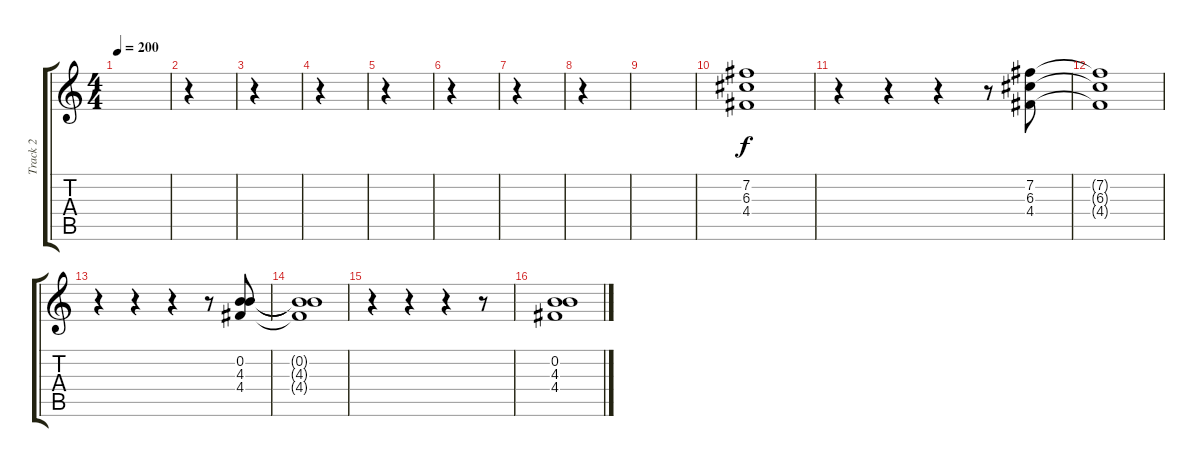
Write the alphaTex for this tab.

\track ("Track 2" "Track 2") {instrument electricguitarjazz}
\staff {score tabs}
\tuning (E4 B3 G3 D3 A2 E2) {hide}
\ts (4 4)
\tempo 200
\clef g2
\ks c
|
r.4 |
r.4 |
r.4 |
r.4 |
r.4 |
r.4 |
r.4 |
|
(7.2 6.3 4.4).1 |
r.4 r.4 r.4 r.8 (7.2 6.3 4.4).8 |
(7.2{t} 6.3{t} 4.4{t}).1 |
r.4 r.4 r.4 r.8 (0.2 4.3 4.4).8 |
(0.2{t} 4.3{t} 4.4{t}).1 |
r.4 r.4 r.4 r.8 |
(0.2 4.3 4.4).1
